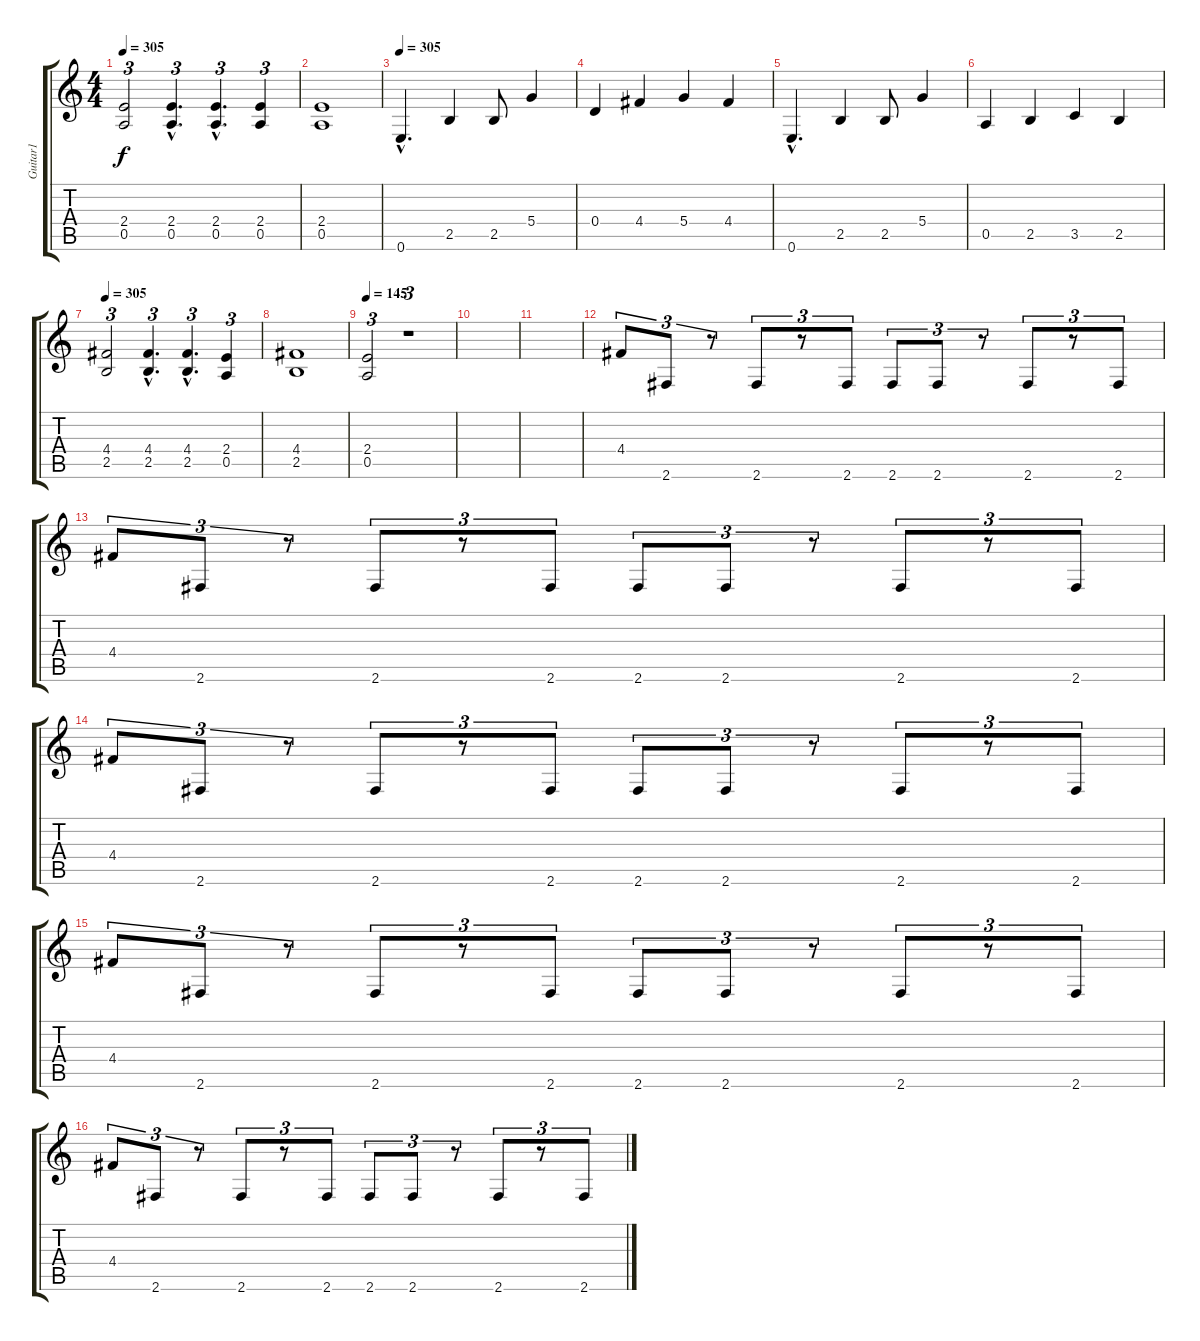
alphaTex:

\track ("Guitar1" "Guitar1") {instrument distortionguitar}
\staff {score tabs}
\tuning (E4 B3 G3 D3 A2 E2) {hide}
\ts (4 4)
\tempo 305
\clef g2
\ks c
(2.4 0.5).2{tu (3 2) dy f} (2.4{hac} 0.5{hac}).4{d tu (3 2)} (2.4{hac} 0.5{hac}).4{d tu (3 2)} (2.4 0.5).4{tu (3 2)} |
(2.4 0.5).1 |
\tempo 305
0.6{hac}.4{d} 2.5.4 2.5.8 5.4.4 |
0.4.4 4.4.4 5.4.4 4.4.4 |
0.6{hac}.4{d} 2.5.4 2.5.8 5.4.4 |
0.5.4 2.5.4 3.5.4 2.5.4 |
\tempo 305
(4.4 2.5).2{tu (3 2)} (4.4{hac} 2.5{hac}).4{d tu (3 2)} (4.4{hac} 2.5{hac}).4{d tu (3 2)} (2.4 0.5).4{tu (3 2)} |
(4.4 2.5).1 |
\tempo 145
(2.4 0.5).2{tu (3 2)} r.1{tu (3 2)} |
|
|
4.4.8{tu (3 2)} 2.6.8{tu (3 2)} r.8{tu (3 2)} 2.6.8{tu (3 2)} r.8{tu (3 2)} 2.6.8{tu (3 2)} 2.6.8{tu (3 2)} 2.6.8{tu (3 2)} r.8{tu (3 2)} 2.6.8{tu (3 2)} r.8{tu (3 2)} 2.6.8{tu (3 2)} |
4.4.8{tu (3 2)} 2.6.8{tu (3 2)} r.8{tu (3 2)} 2.6.8{tu (3 2)} r.8{tu (3 2)} 2.6.8{tu (3 2)} 2.6.8{tu (3 2)} 2.6.8{tu (3 2)} r.8{tu (3 2)} 2.6.8{tu (3 2)} r.8{tu (3 2)} 2.6.8{tu (3 2)} |
4.4.8{tu (3 2)} 2.6.8{tu (3 2)} r.8{tu (3 2)} 2.6.8{tu (3 2)} r.8{tu (3 2)} 2.6.8{tu (3 2)} 2.6.8{tu (3 2)} 2.6.8{tu (3 2)} r.8{tu (3 2)} 2.6.8{tu (3 2)} r.8{tu (3 2)} 2.6.8{tu (3 2)} |
4.4.8{tu (3 2)} 2.6.8{tu (3 2)} r.8{tu (3 2)} 2.6.8{tu (3 2)} r.8{tu (3 2)} 2.6.8{tu (3 2)} 2.6.8{tu (3 2)} 2.6.8{tu (3 2)} r.8{tu (3 2)} 2.6.8{tu (3 2)} r.8{tu (3 2)} 2.6.8{tu (3 2)} |
4.4.8{tu (3 2)} 2.6.8{tu (3 2)} r.8{tu (3 2)} 2.6.8{tu (3 2)} r.8{tu (3 2)} 2.6.8{tu (3 2)} 2.6.8{tu (3 2)} 2.6.8{tu (3 2)} r.8{tu (3 2)} 2.6.8{tu (3 2)} r.8{tu (3 2)} 2.6.8{tu (3 2)}
